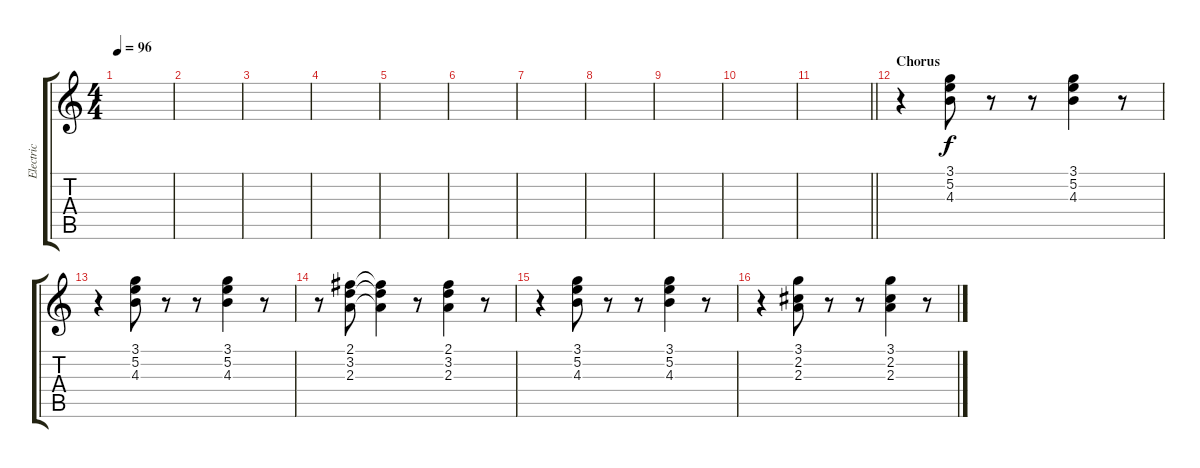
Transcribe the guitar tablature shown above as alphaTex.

\track ("Electric" "Electric") {instrument overdrivenguitar}
\staff {score tabs}
\tuning (E4 B3 G3 D3 A2 E2) {hide}
\ts (4 4)
\tempo 96
\clef g2
\ks c
|
|
|
|
|
|
|
|
|
|
\barLineRight lightlight
|
\section ("" "Chorus")
r.4 (3.1 5.2 4.3).8 r.8 r.8 (3.1 5.2 4.3).4 r.8 |
r.4 (3.1 5.2 4.3).8 r.8 r.8 (3.1 5.2 4.3).4 r.8 |
r.8 (2.1 3.2 2.3).8 (2.1{t} 3.2{t} 2.3{t}).4 r.8 (2.1 3.2 2.3).4 r.8 |
r.4 (3.1 5.2 4.3).8 r.8 r.8 (3.1 5.2 4.3).4 r.8 |
r.4 (3.1 2.2 2.3).8 r.8 r.8 (3.1 2.2 2.3).4 r.8
